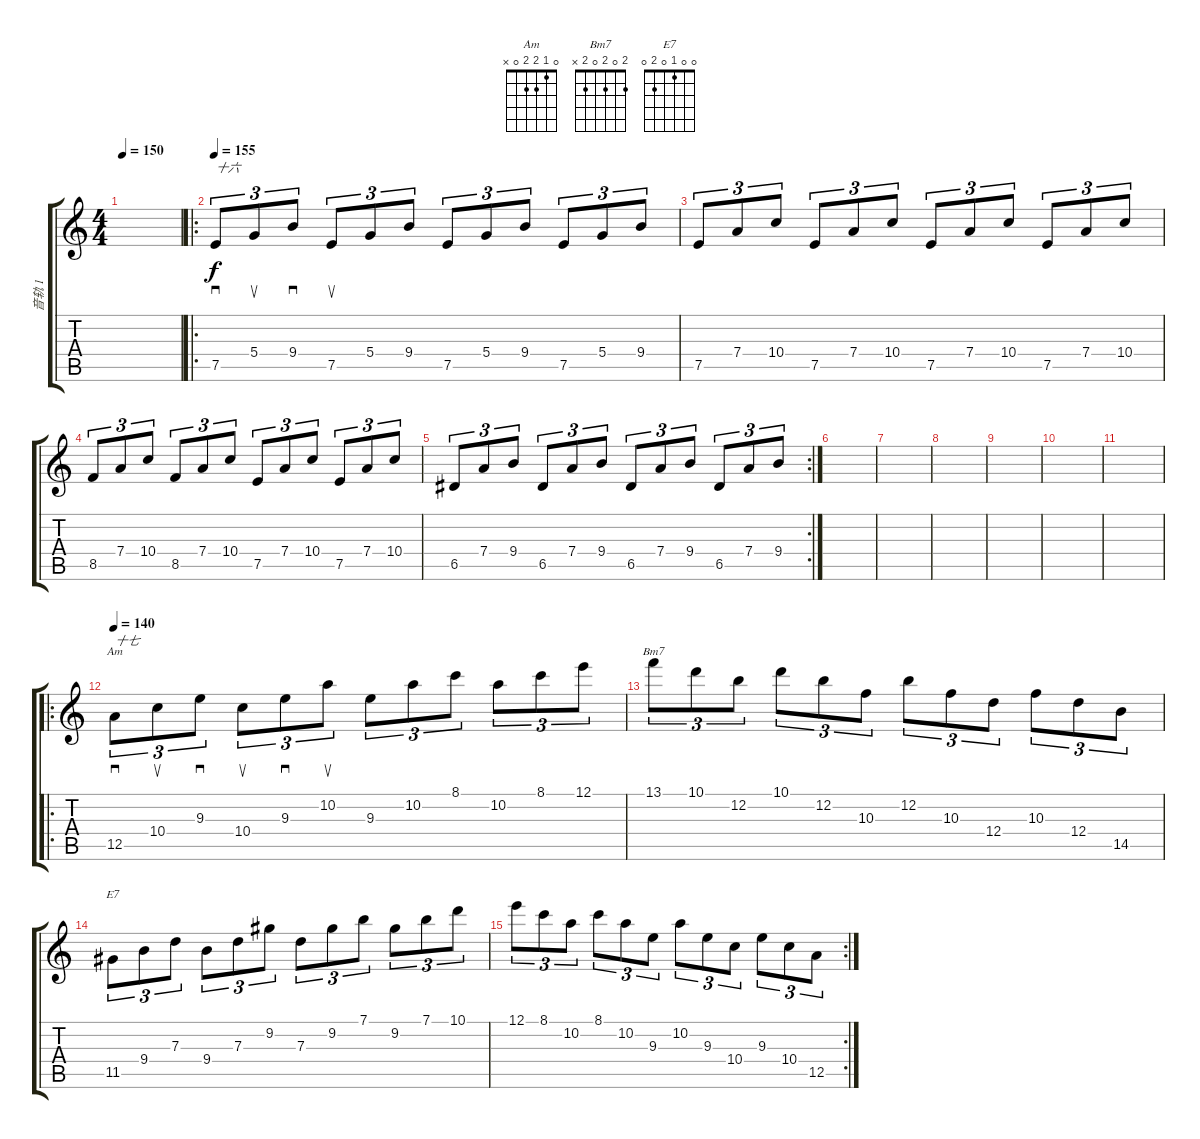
\track ("音轨 1" "音轨 1") {instrument distortionguitar}
\staff {score tabs}
\tuning (E4 B3 G3 D3 A2 E2) {hide}
\chord ("Am" 0 1 2 2 0 x)
\chord ("Bm7" 2 0 2 0 2 x)
\chord ("E7" 0 0 1 0 2 0)
\ts (4 4)
\tempo 150
\clef g2
\ks c
|
\ro
\tempo 155
7.5.8{sd tu (3 2) txt "十六"} 5.4.8{su tu (3 2)} 9.4.8{sd tu (3 2)} 7.5.8{su tu (3 2)} 5.4.8{tu (3 2)} 9.4.8{tu (3 2)} 7.5.8{tu (3 2)} 5.4.8{tu (3 2)} 9.4.8{tu (3 2)} 7.5.8{tu (3 2)} 5.4.8{tu (3 2)} 9.4.8{tu (3 2)} |
7.5.8{tu (3 2)} 7.4.8{tu (3 2)} 10.4.8{tu (3 2)} 7.5.8{tu (3 2)} 7.4.8{tu (3 2)} 10.4.8{tu (3 2)} 7.5.8{tu (3 2)} 7.4.8{tu (3 2)} 10.4.8{tu (3 2)} 7.5.8{tu (3 2)} 7.4.8{tu (3 2)} 10.4.8{tu (3 2) txt ""} |
8.5.8{tu (3 2)} 7.4.8{tu (3 2)} 10.4.8{tu (3 2)} 8.5.8{tu (3 2)} 7.4.8{tu (3 2)} 10.4.8{tu (3 2)} 7.5.8{tu (3 2)} 7.4.8{tu (3 2)} 10.4.8{tu (3 2)} 7.5.8{tu (3 2)} 7.4.8{tu (3 2)} 10.4.8{tu (3 2)} |
\rc 2
6.5.8{tu (3 2)} 7.4.8{tu (3 2)} 9.4.8{tu (3 2)} 6.5.8{tu (3 2)} 7.4.8{tu (3 2)} 9.4.8{tu (3 2)} 6.5.8{tu (3 2)} 7.4.8{tu (3 2)} 9.4.8{tu (3 2)} 6.5.8{tu (3 2)} 7.4.8{tu (3 2)} 9.4.8{tu (3 2)} |
|
|
|
|
|
|
\ro
\tempo 140
12.5.8{sd tu (3 2) ch "Am" txt "十七"} 10.4.8{su tu (3 2)} 9.3.8{sd tu (3 2)} 10.4.8{su tu (3 2)} 9.3.8{sd tu (3 2)} 10.2.8{su tu (3 2)} 9.3.8{tu (3 2)} 10.2.8{tu (3 2)} 8.1.8{tu (3 2)} 10.2.8{tu (3 2)} 8.1.8{tu (3 2)} 12.1.8{tu (3 2)} |
13.1.8{tu (3 2) ch "Bm7"} 10.1.8{tu (3 2)} 12.2.8{tu (3 2)} 10.1.8{tu (3 2)} 12.2.8{tu (3 2)} 10.3.8{tu (3 2)} 12.2.8{tu (3 2)} 10.3.8{tu (3 2)} 12.4.8{tu (3 2)} 10.3.8{tu (3 2)} 12.4.8{tu (3 2)} 14.5.8{tu (3 2)} |
11.5.8{tu (3 2) ch "E7"} 9.4.8{tu (3 2)} 7.3.8{tu (3 2)} 9.4.8{tu (3 2)} 7.3.8{tu (3 2)} 9.2.8{tu (3 2)} 7.3.8{tu (3 2)} 9.2.8{tu (3 2)} 7.1.8{tu (3 2)} 9.2.8{tu (3 2)} 7.1.8{tu (3 2)} 10.1.8{tu (3 2)} |
\rc 2
12.1.8{tu (3 2)} 8.1.8{tu (3 2)} 10.2.8{tu (3 2)} 8.1.8{tu (3 2)} 10.2.8{tu (3 2)} 9.3.8{tu (3 2)} 10.2.8{tu (3 2)} 9.3.8{tu (3 2)} 10.4.8{tu (3 2)} 9.3.8{tu (3 2)} 10.4.8{tu (3 2)} 12.5.8{tu (3 2)}
